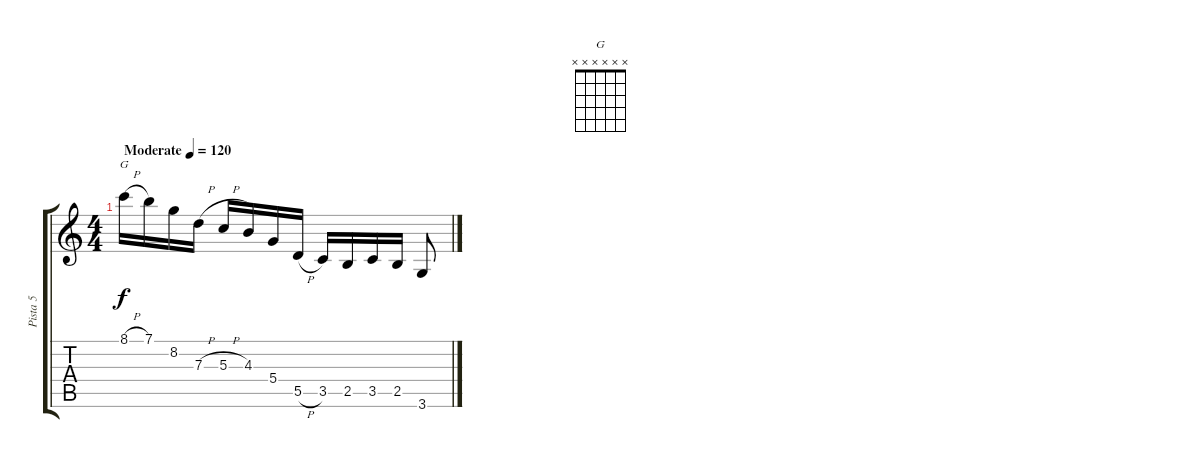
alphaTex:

\track ("Pista 5" "Pista 5") {mute instrument acousticguitarsteel}
\staff {score tabs}
\tuning (E4 B3 G3 D3 A2 E2) {hide}
\chord ("G" x x x x x x)
\ts (4 4)
\tempo (120 "Moderate")
\clef g2
\ks c
8.1{h}.16{ch "G" dy f instrument acousticguitarsteel} 7.1.16 8.2.16 7.3{h}.16 5.3{h}.16 4.3.16 5.4.16 5.5{h}.16 3.5.16 2.5.16 3.5.16 2.5.16 3.6.8
